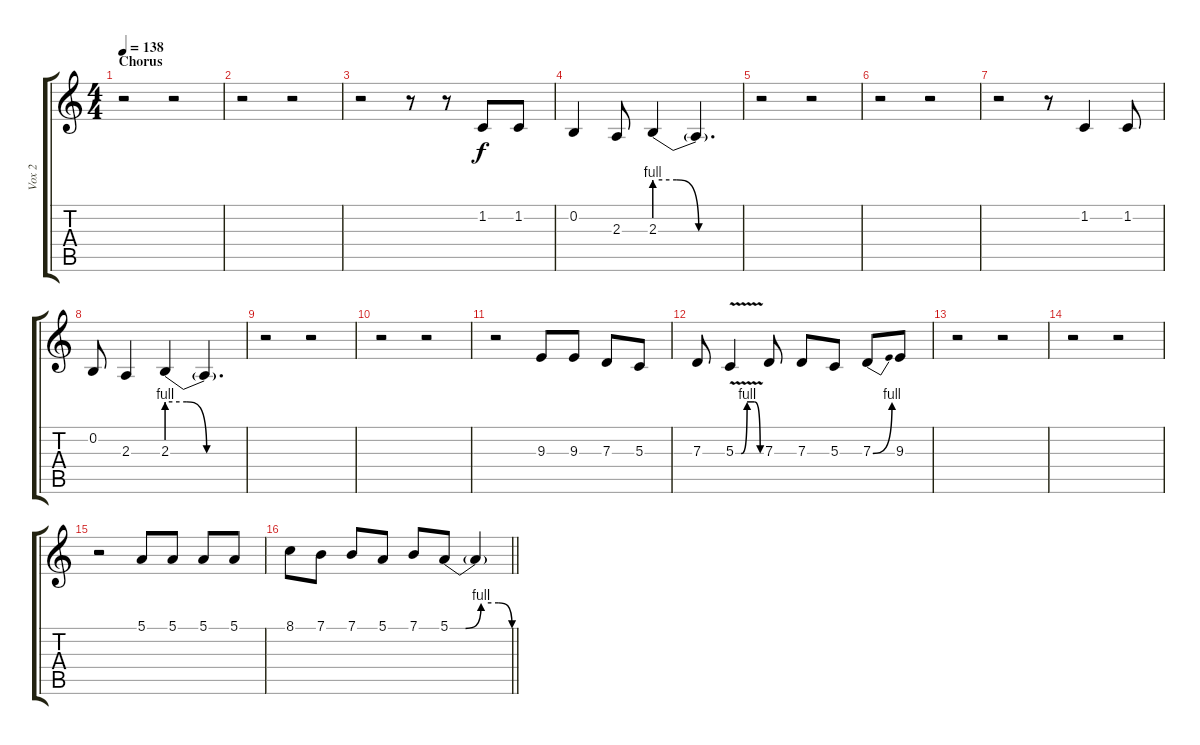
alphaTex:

\track ("Vox 2" "Vox 2") {instrument lead2sawtooth}
\staff {score tabs}
\tuning (E4 B3 G3 D3 A2 E2) {hide}
\ts (4 4)
\section ("" "Chorus")
\tempo 138
\clef g2
\ks c
r.2{dy mp} r.2 |
r.2 r.2 |
r.2 r.8 r.8 1.2.8{dy f instrument lead2sawtooth} 1.2.8 |
0.2.4 2.3.8 2.3{be (custom 0 4 15 4 30 0 60 0)}.4 2.3{t}.4{d} |
r.2 r.2 |
r.2 r.2 |
r.2 r.8 1.2.4 1.2.8 |
0.2.8 2.3.4 2.3{be (custom 0 4 15 4 30 0 60 0)}.4 2.3{t}.4{d} |
r.2 r.2 |
r.2 r.2 |
r.2 9.3.8 9.3.8 7.3.8 5.3.8 |
7.3.8 5.3{be (custom 0 0 13 0 27 4 44 4 58 0 60 0) v}.4 7.3.8 7.3.8 5.3.8 7.3{be (bend 0 0 60 4)}.8 9.3.8 |
r.2 r.2 |
r.2 r.2 |
r.2 5.1.8 5.1.8 5.1.8 5.1.8 |
\barLineRight lightlight
8.1.8 7.1.8 7.1.8 5.1.8 7.1.8 5.1{be (custom 0 0 15 0 30 4 47 4 60 0)}.8 5.1{t}.4
